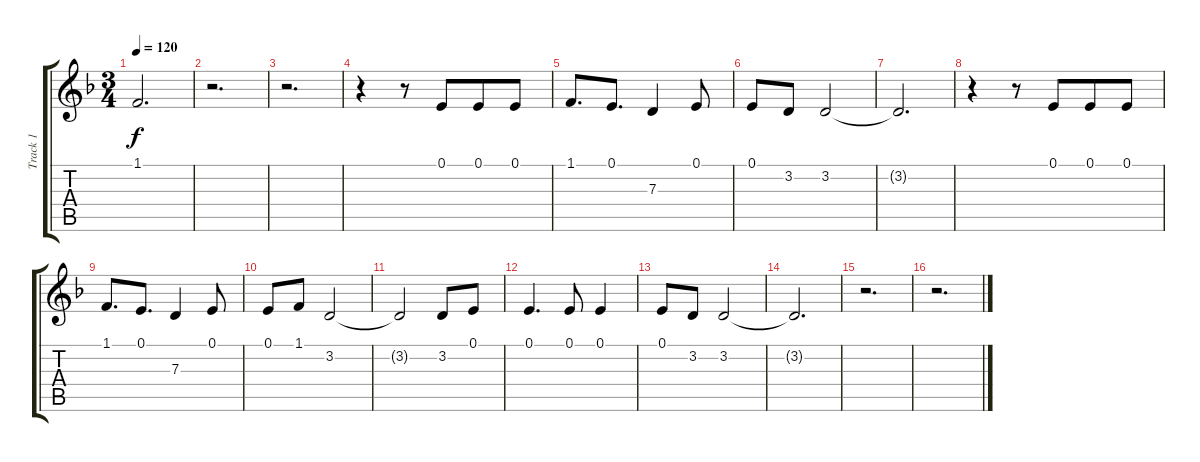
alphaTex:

\track ("Track 1" "Track 1") {instrument cello}
\staff {score tabs}
\tuning (E4 B3 G3 D3 A2 E2) {hide}
\ts (3 4)
\tempo 120
\clef g2
\ks dminor
1.1.2{d dy f} |
r.2{d} |
r.2{d} |
r.4 r.8 0.1.8{beam merge} 0.1.8 0.1.8 |
1.1.8{d} 0.1.8{d} 7.3.4 0.1.8 |
0.1.8 3.2.8 3.2.2 |
3.2{t}.2{d} |
r.4 r.8 0.1.8{beam merge} 0.1.8 0.1.8 |
1.1.8{d} 0.1.8{d} 7.3.4 0.1.8 |
0.1.8 1.1.8 3.2.2 |
3.2{t}.2 3.2.8 0.1.8 |
0.1.4{d} 0.1.8 0.1.4 |
0.1.8 3.2.8 3.2.2 |
3.2{t}.2{d} |
r.2{d} |
r.2{d}
